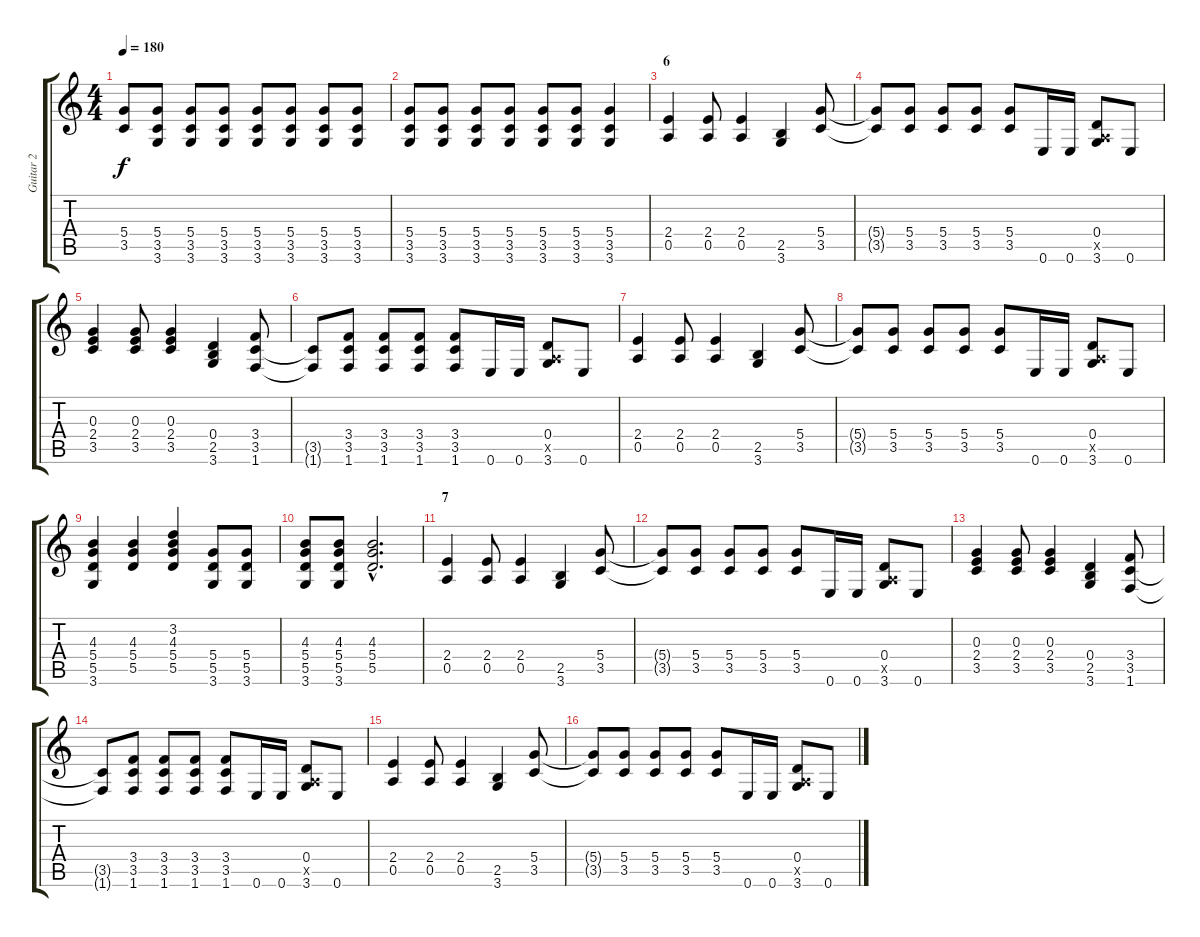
\track ("Guitar 2" "Guitar 2") {instrument electricguitarclean}
\staff {score tabs}
\tuning (E4 B3 G3 D3 A2 E2) {hide}
\ts (4 4)
\tempo 180
\clef g2
\ks c
(5.4{t} 3.5{t}).8{dy f} (5.4 3.5 3.6).8 (5.4 3.5 3.6).8 (5.4 3.5 3.6).8 (5.4 3.5 3.6).8 (5.4 3.5 3.6).8 (5.4 3.5 3.6).8 (5.4 3.5 3.6).8 |
(5.4 3.5 3.6).8 (5.4 3.5 3.6).8 (5.4 3.5 3.6).8 (5.4 3.5 3.6).8 (5.4 3.5 3.6).8 (5.4 3.5 3.6).8 (5.4 3.5 3.6).4 |
\section ("" "6")
(2.4 0.5).4{volume 12 instrument electricguitarclean} (2.4 0.5).8 (2.4 0.5).4 (2.5 3.6).4 (5.4 3.5).8 |
(5.4{t} 3.5{t}).8 (5.4 3.5).8 (5.4 3.5).8 (5.4 3.5).8 (5.4 3.5).8 0.6.16 0.6.16 (0.4 0.5{x} 3.6).8 0.6.8 |
(0.3 2.4 3.5).4 (0.3 2.4 3.5).8 (0.3 2.4 3.5).4 (0.4 2.5 3.6).4 (3.4 3.5 1.6).8 |
(3.5{t} 1.6{t}).8 (3.4 3.5 1.6).8 (3.4 3.5 1.6).8 (3.4 3.5 1.6).8 (3.4 3.5 1.6).8 0.6.16 0.6.16 (0.4 0.5{x} 3.6).8 0.6.8 |
(2.4 0.5).4 (2.4 0.5).8 (2.4 0.5).4 (2.5 3.6).4 (5.4 3.5).8 |
(5.4{t} 3.5{t}).8 (5.4 3.5).8 (5.4 3.5).8 (5.4 3.5).8 (5.4 3.5).8 0.6.16 0.6.16 (0.4 0.5{x} 3.6).8 0.6.8 |
(4.3 5.4 5.5 3.6).4 (4.3 5.4 5.5).4 (3.2 4.3 5.4 5.5).4 (5.4 5.5 3.6).8 (5.4 5.5 3.6).8 |
(4.3 5.4 5.5 3.6).8 (4.3 5.4 5.5 3.6).8 (4.3{hac} 5.4{hac} 5.5{hac}).2{d} |
\section ("" "7")
(2.4 0.5).4 (2.4 0.5).8 (2.4 0.5).4 (2.5 3.6).4 (5.4 3.5).8 |
(5.4{t} 3.5{t}).8 (5.4 3.5).8 (5.4 3.5).8 (5.4 3.5).8 (5.4 3.5).8 0.6.16 0.6.16 (0.4 0.5{x} 3.6).8 0.6.8 |
(0.3 2.4 3.5).4 (0.3 2.4 3.5).8 (0.3 2.4 3.5).4 (0.4 2.5 3.6).4 (3.4 3.5 1.6).8 |
(3.5{t} 1.6{t}).8 (3.4 3.5 1.6).8 (3.4 3.5 1.6).8 (3.4 3.5 1.6).8 (3.4 3.5 1.6).8 0.6.16 0.6.16 (0.4 0.5{x} 3.6).8 0.6.8 |
(2.4 0.5).4 (2.4 0.5).8 (2.4 0.5).4 (2.5 3.6).4 (5.4 3.5).8 |
(5.4{t} 3.5{t}).8 (5.4 3.5).8 (5.4 3.5).8 (5.4 3.5).8 (5.4 3.5).8 0.6.16 0.6.16 (0.4 0.5{x} 3.6).8 0.6.8
